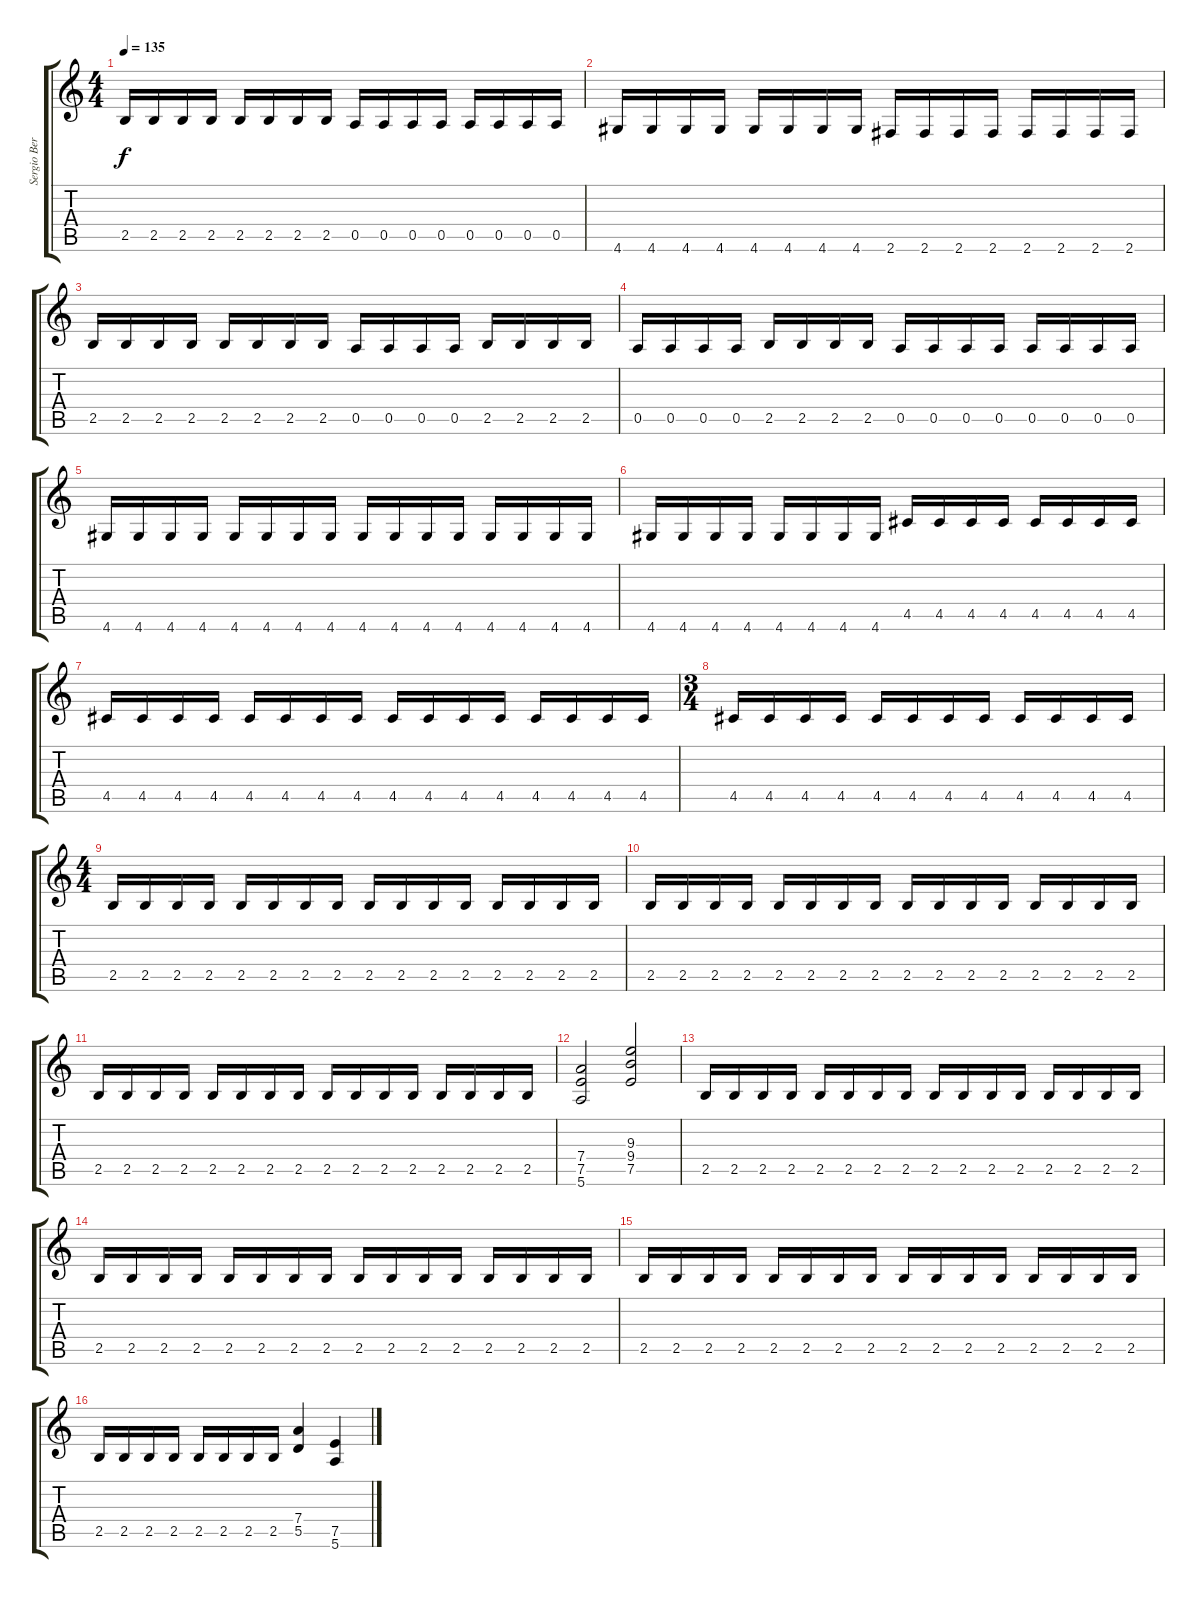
\track ("Sergio Berdichevsky" "Sergio Ber") {instrument distortionguitar}
\staff {score tabs}
\tuning (E4 B3 G3 D3 A2 E2) {hide}
\ts (4 4)
\tempo 135
\clef g2
\ks c
2.5.16{dy f} 2.5.16 2.5.16 2.5.16 2.5.16 2.5.16 2.5.16 2.5.16 0.5.16 0.5.16 0.5.16 0.5.16 0.5.16 0.5.16 0.5.16 0.5.16 |
4.6.16 4.6.16 4.6.16 4.6.16 4.6.16 4.6.16 4.6.16 4.6.16 2.6.16 2.6.16 2.6.16 2.6.16 2.6.16 2.6.16 2.6.16 2.6.16 |
2.5.16 2.5.16 2.5.16 2.5.16 2.5.16 2.5.16 2.5.16 2.5.16 0.5.16 0.5.16 0.5.16 0.5.16 2.5.16 2.5.16 2.5.16 2.5.16 |
0.5.16 0.5.16 0.5.16 0.5.16 2.5.16 2.5.16 2.5.16 2.5.16 0.5.16 0.5.16 0.5.16 0.5.16 0.5.16 0.5.16 0.5.16 0.5.16 |
4.6.16 4.6.16 4.6.16 4.6.16 4.6.16 4.6.16 4.6.16 4.6.16 4.6.16 4.6.16 4.6.16 4.6.16 4.6.16 4.6.16 4.6.16 4.6.16 |
4.6.16 4.6.16 4.6.16 4.6.16 4.6.16 4.6.16 4.6.16 4.6.16 4.5.16 4.5.16 4.5.16 4.5.16 4.5.16 4.5.16 4.5.16 4.5.16 |
4.5.16 4.5.16 4.5.16 4.5.16 4.5.16 4.5.16 4.5.16 4.5.16 4.5.16 4.5.16 4.5.16 4.5.16 4.5.16 4.5.16 4.5.16 4.5.16 |
\ts (3 4)
4.5.16 4.5.16 4.5.16 4.5.16 4.5.16 4.5.16 4.5.16 4.5.16 4.5.16 4.5.16 4.5.16 4.5.16 |
\ts (4 4)
2.5.16 2.5.16 2.5.16 2.5.16 2.5.16 2.5.16 2.5.16 2.5.16 2.5.16 2.5.16 2.5.16 2.5.16 2.5.16 2.5.16 2.5.16 2.5.16 |
2.5.16 2.5.16 2.5.16 2.5.16 2.5.16 2.5.16 2.5.16 2.5.16 2.5.16 2.5.16 2.5.16 2.5.16 2.5.16 2.5.16 2.5.16 2.5.16 |
2.5.16 2.5.16 2.5.16 2.5.16 2.5.16 2.5.16 2.5.16 2.5.16 2.5.16 2.5.16 2.5.16 2.5.16 2.5.16 2.5.16 2.5.16 2.5.16 |
(7.4 7.5 5.6).2 (9.3 9.4 7.5).2 |
2.5.16 2.5.16 2.5.16 2.5.16 2.5.16 2.5.16 2.5.16 2.5.16 2.5.16 2.5.16 2.5.16 2.5.16 2.5.16 2.5.16 2.5.16 2.5.16 |
2.5.16 2.5.16 2.5.16 2.5.16 2.5.16 2.5.16 2.5.16 2.5.16 2.5.16 2.5.16 2.5.16 2.5.16 2.5.16 2.5.16 2.5.16 2.5.16 |
2.5.16 2.5.16 2.5.16 2.5.16 2.5.16 2.5.16 2.5.16 2.5.16 2.5.16 2.5.16 2.5.16 2.5.16 2.5.16 2.5.16 2.5.16 2.5.16 |
2.5.16 2.5.16 2.5.16 2.5.16 2.5.16 2.5.16 2.5.16 2.5.16 (7.4 5.5).4 (7.5 5.6).4
